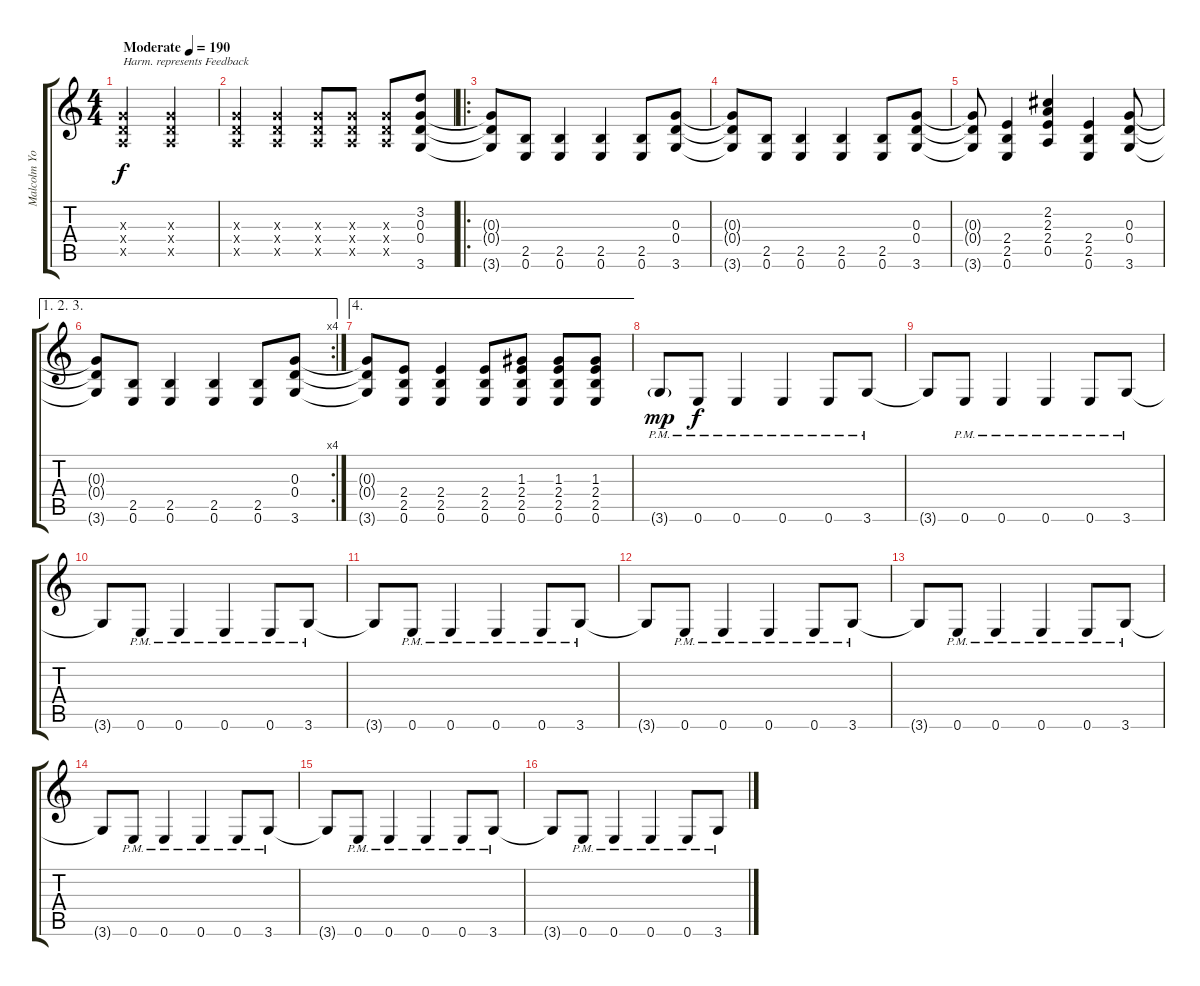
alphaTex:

\track ("Malcolm Young (Rhythm Guitar)" "Malcolm Yo") {instrument overdrivenguitar}
\staff {score tabs}
\tuning (E4 B3 G3 D3 A2 E2) {hide}
\ts (4 4)
\tempo (190 "Moderate")
\clef g2
\ks c
(0.3{x} 0.4{x} 0.5{x}).2{txt "Harm. represents Feedback" dy f instrument overdrivenguitar} (0.3{x} 0.4{x} 0.5{x}).2 |
(0.3{x} 0.4{x} 0.5{x}).4 (0.3{x} 0.4{x} 0.5{x}).4 (0.3{x} 0.4{x} 0.5{x}).8 (0.3{x} 0.4{x} 0.5{x}).8 (0.3{x} 0.4{x} 0.5{x}).8 (3.2 0.3 0.4 3.6).8 |
\ro
(0.3{t} 0.4{t} 3.6{t}).8 (2.5 0.6).8 (2.5 0.6).4 (2.5 0.6).4 (2.5 0.6).8 (0.3 0.4 3.6).8 |
(0.3{t} 0.4{t} 3.6{t}).8 (2.5 0.6).8 (2.5 0.6).4 (2.5 0.6).4 (2.5 0.6).8 (0.3 0.4 3.6).8 |
(0.3{t} 0.4{t} 3.6{t}).8 (2.4 2.5 0.6).4 (2.2 2.3 2.4 0.5).4 (2.4 2.5 0.6).4 (0.3 0.4 3.6).8 |
\ae (1 2 3)
\rc 4
(0.3{t} 0.4{t} 3.6{t}).8 (2.5 0.6).8 (2.5 0.6).4 (2.5 0.6).4 (2.5 0.6).8 (0.3 0.4 3.6).8 |
\ae 4
(0.3{t} 0.4{t} 3.6{t}).8 (2.4 2.5 0.6).8 (2.4 2.5 0.6).4 (2.4 2.5 0.6).8 (1.3 2.4 2.5 0.6).8 (1.3 2.4 2.5 0.6).8 (1.3 2.4 2.5 0.6).8 |
3.6{g pm}.8{dy mp} 0.6{pm}.8{dy f} 0.6{pm}.4 0.6{pm}.4 0.6{pm}.8 3.6{pm}.8 |
3.6{t}.8 0.6{pm}.8 0.6{pm}.4 0.6{pm}.4 0.6{pm}.8 3.6{pm}.8 |
3.6{t}.8 0.6{pm}.8 0.6{pm}.4 0.6{pm}.4 0.6{pm}.8 3.6{pm}.8 |
3.6{t}.8 0.6{pm}.8 0.6{pm}.4 0.6{pm}.4 0.6{pm}.8 3.6{pm}.8 |
3.6{t}.8 0.6{pm}.8 0.6{pm}.4 0.6{pm}.4 0.6{pm}.8 3.6{pm}.8 |
3.6{t}.8 0.6{pm}.8 0.6{pm}.4 0.6{pm}.4 0.6{pm}.8 3.6{pm}.8 |
3.6{t}.8 0.6{pm}.8 0.6{pm}.4 0.6{pm}.4 0.6{pm}.8 3.6{pm}.8 |
3.6{t}.8 0.6{pm}.8 0.6{pm}.4 0.6{pm}.4 0.6{pm}.8 3.6{pm}.8 |
3.6{t}.8 0.6{pm}.8 0.6{pm}.4 0.6{pm}.4 0.6{pm}.8 3.6{pm}.8
